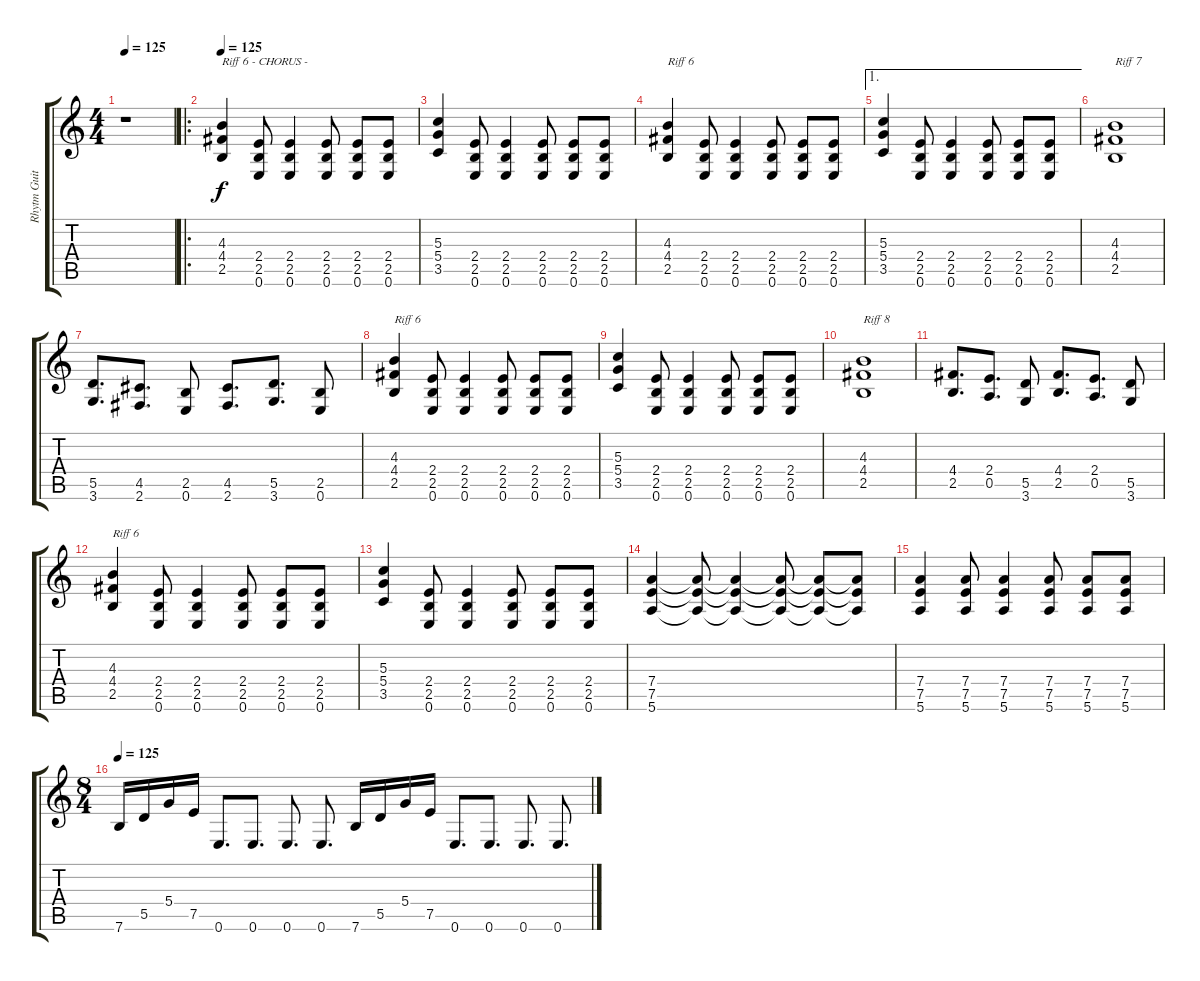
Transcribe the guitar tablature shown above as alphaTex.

\track ("Rhytm Guitar" "Rhytm Guit") {instrument distortionguitar}
\staff {score tabs}
\tuning (E4 B3 G3 D3 A2 E2) {hide}
\ts (4 4)
\tempo 125
\clef g2
\ks c
r.1{dy f} |
\ro
\tempo 125
(4.3 4.4 2.5).4{txt "Riff 6 - CHORUS -"} (2.4 2.5 0.6).8 (2.4 2.5 0.6).4 (2.4 2.5 0.6).8 (2.4 2.5 0.6).8 (2.4 2.5 0.6).8 |
(5.3 5.4 3.5).4 (2.4 2.5 0.6).8 (2.4 2.5 0.6).4 (2.4 2.5 0.6).8 (2.4 2.5 0.6).8 (2.4 2.5 0.6).8 |
(4.3 4.4 2.5).4{txt "Riff 6"} (2.4 2.5 0.6).8 (2.4 2.5 0.6).4 (2.4 2.5 0.6).8 (2.4 2.5 0.6).8 (2.4 2.5 0.6).8 |
\ae 1
(5.3 5.4 3.5).4 (2.4 2.5 0.6).8 (2.4 2.5 0.6).4 (2.4 2.5 0.6).8 (2.4 2.5 0.6).8 (2.4 2.5 0.6).8 |
(4.3 4.4 2.5).1{txt "Riff 7"} |
(5.5 3.6).8{d} (4.5 2.6).8{d} (2.5 0.6).8 (4.5 2.6).8{d} (5.5 3.6).8{d} (2.5 0.6).8 |
(4.3 4.4 2.5).4{txt "Riff 6"} (2.4 2.5 0.6).8 (2.4 2.5 0.6).4 (2.4 2.5 0.6).8 (2.4 2.5 0.6).8 (2.4 2.5 0.6).8 |
(5.3 5.4 3.5).4 (2.4 2.5 0.6).8 (2.4 2.5 0.6).4 (2.4 2.5 0.6).8 (2.4 2.5 0.6).8 (2.4 2.5 0.6).8 |
(4.3 4.4 2.5).1{txt "Riff 8"} |
(4.4 2.5).8{d} (2.4 0.5).8{d} (5.5 3.6).8 (4.4 2.5).8{d} (2.4 0.5).8{d} (5.5 3.6).8 |
(4.3 4.4 2.5).4{txt "Riff 6"} (2.4 2.5 0.6).8 (2.4 2.5 0.6).4 (2.4 2.5 0.6).8 (2.4 2.5 0.6).8 (2.4 2.5 0.6).8 |
(5.3 5.4 3.5).4 (2.4 2.5 0.6).8 (2.4 2.5 0.6).4 (2.4 2.5 0.6).8 (2.4 2.5 0.6).8 (2.4 2.5 0.6).8 |
(7.4 7.5 5.6).4 (7.4{t} 7.5{t} 5.6{t}).8 (7.4{t} 7.5{t} 5.6{t}).4 (7.4{t} 7.5{t} 5.6{t}).8 (7.4{t} 7.5{t} 5.6{t}).8 (7.4{t} 7.5{t} 5.6{t}).8 |
(7.4 7.5 5.6).4 (7.4 7.5 5.6).8 (7.4 7.5 5.6).4 (7.4 7.5 5.6).8 (7.4 7.5 5.6).8 (7.4 7.5 5.6).8 |
\ts (8 4)
\tempo 125
7.6.16 5.5.16 5.4.16 7.5.16 0.6.8{d} 0.6.8{d} 0.6.8{d} 0.6.8{d} 7.6.16 5.5.16 5.4.16 7.5.16 0.6.8{d} 0.6.8{d} 0.6.8{d} 0.6.8{d}
